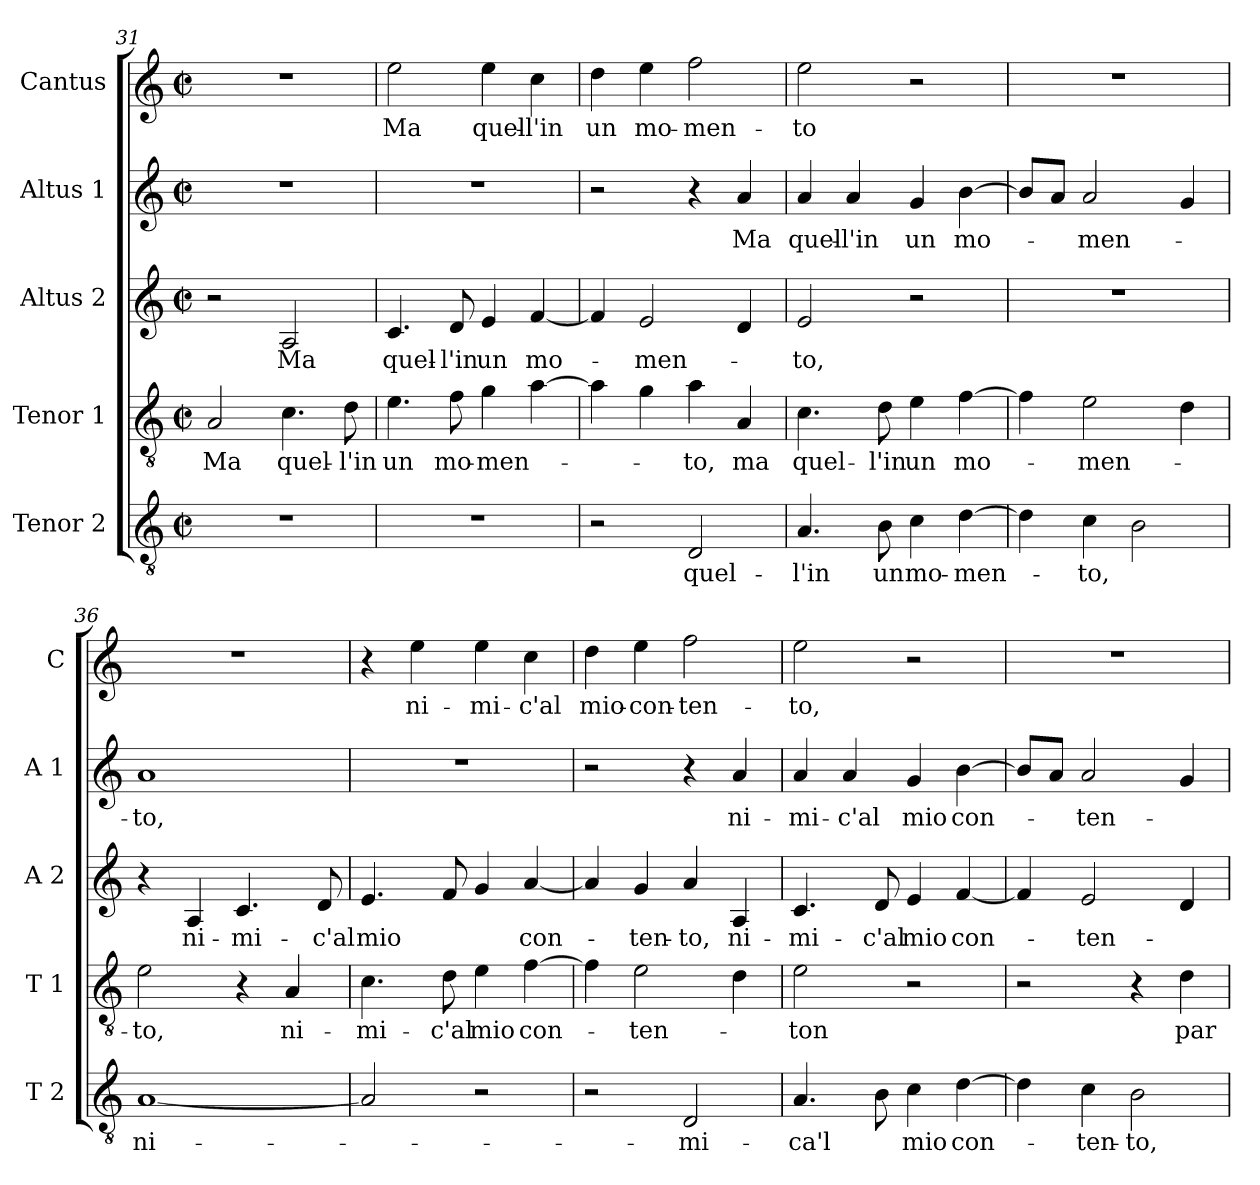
**kern	**text	**kern	**text	**kern	**text	**kern	**text	**kern	**text
*part5	*part5	*part4	*part4	*part3	*part3	*part2	*part2	*part1	*part1
*staff5	*staff5	*staff4	*staff4	*staff3	*staff3	*staff2	*staff2	*staff1	*staff1
*I"Tenor 2	*	*I"Tenor 1	*	*I"Altus 2	*	*I"Altus 1	*	*I"Cantus	*
*I'T 2	*	*I'T 1	*	*I'A 2	*	*I'A 1	*	*I'C	*
!!LO:LB:g=z
*clefGv2	*	*clefGv2	*	*clefG2	*	*clefG2	*	*clefG2	*
*k[]	*	*k[]	*	*k[]	*	*k[]	*	*k[]	*
*C:	*	*C:	*	*C:	*	*C:	*	*C:	*
*M2/2	*	*M2/2	*	*M2/2	*	*M2/2	*	*M2/2	*
*met(c|)	*	*met(c|)	*	*met(c|)	*	*met(c|)	*	*met(c|)	*
=31	=31	=31	=31	=31	=31	=31	=31	=31	=31
!	!	!	!LO:LY:b	!	!	!	!	!	!
1r	.	2A/	Ma	2r	.	1r	.	1r	.
!	!	!	!LO:LY:b	!	!LO:LY:b	!	!	!	!
.	.	4.c\	quel-	2A/	Ma	.	.	.	.
!	!	!	!LO:LY:b	!	!	!	!	!	!
.	.	8d\	-l'in	.	.	.	.	.	.
=32	=32	=32	=32	=32	=32	=32	=32	=32	=32
!	!	!	!LO:LY:b	!	!LO:LY:b	!	!	!	!LO:LY:b
1r	.	4.e\	un	4.c/	quel-	1r	.	2ee\	Ma
!	!	!	!LO:LY:b	!	!LO:LY:b	!	!	!	!
.	.	8f\	mo-	8d/	-l'in	.	.	.	.
!	!	!	!LO:LY:b	!	!LO:LY:b	!	!	!	!LO:LY:b
.	.	4g\	-men-	4e/	un	.	.	4ee\	quel-
!	!	!	!	!	!LO:LY:b	!	!	!	!LO:LY:b
.	.	[4a\	.	[4f/	mo-	.	.	4cc\	-l'in
=33	=33	=33	=33	=33	=33	=33	=33	=33	=33
!	!	!	!	!	!	!	!	!	!LO:LY:b
2r	.	4a\]	.	4f/]	.	2r	.	4dd\	un
!	!	!	!	!	!LO:LY:b	!	!	!	!LO:LY:b
.	.	4g\	.	2e/	-men-	.	.	4ee\	mo-
!	!LO:LY:b	!	!LO:LY:b	!	!	!	!	!	!LO:LY:b
2D/	quel-	4a\	-to,	.	.	4r	.	2ff\	-men-
!	!	!	!LO:LY:b	!	!	!	!LO:LY:b	!	!
.	.	4A/	ma	4d/	.	4a/	Ma	.	.
=34	=34	=34	=34	=34	=34	=34	=34	=34	=34
!	!LO:LY:b	!	!LO:LY:b	!	!LO:LY:b	!	!LO:LY:b	!	!LO:LY:b
4.A/	-l'in	4.c\	quel-	2e/	-to,	4a/	quel-	2ee\	-to
!	!	!	!	!	!	!	!LO:LY:b	!	!
.	.	.	.	.	.	4a/	-l'in	.	.
!	!LO:LY:b	!	!LO:LY:b	!	!	!	!	!	!
8B\	un	8d\	-l'in	.	.	.	.	.	.
!	!LO:LY:b	!	!LO:LY:b	!	!	!	!LO:LY:b	!	!
4c\	mo-	4e\	un	2r	.	4g/	un	2r	.
!	!LO:LY:b	!	!LO:LY:b	!	!	!	!LO:LY:b	!	!
[4d\	-men-	[4f\	mo-	.	.	[4b\	mo-	.	.
=35	=35	=35	=35	=35	=35	=35	=35	=35	=35
4d\]	.	4f\]	.	1r	.	8b/L]	.	1r	.
.	.	.	.	.	.	8a/J	.	.	.
!	!LO:LY:b	!	!LO:LY:b	!	!	!	!LO:LY:b	!	!
4c\	-to,	2e\	-men-	.	.	2a/	-men-	.	.
2B\	.	.	.	.	.	.	.	.	.
.	.	4d\	.	.	.	4g/	.	.	.
!!LO:LB:g=z
=36	=36	=36	=36	=36	=36	=36	=36	=36	=36
!	!LO:LY:b	!	!LO:LY:b	!	!	!	!LO:LY:b	!	!
[1A	ni-	2e\	-to,	4r	.	1a	-to,	1r	.
!	!	!	!	!	!LO:LY:b	!	!	!	!
.	.	.	.	4A/	ni-	.	.	.	.
!	!	!	!	!	!LO:LY:b	!	!	!	!
.	.	4r	.	4.c/	-mi-	.	.	.	.
!	!	!	!LO:LY:b	!	!	!	!	!	!
.	.	4A/	ni-	.	.	.	.	.	.
!	!	!	!	!	!LO:LY:b	!	!	!	!
.	.	.	.	8d/	-c'al	.	.	.	.
=37	=37	=37	=37	=37	=37	=37	=37	=37	=37
!	!	!	!LO:LY:b	!	!LO:LY:b	!	!	!	!
2A/]	.	4.c\	-mi-	4.e/	mio	1r	.	4r	.
!	!	!	!	!	!	!	!	!	!LO:LY:b
.	.	.	.	.	.	.	.	4ee\	ni-
!	!	!	!LO:LY:b	!	!	!	!	!	!
.	.	8d\	-c'al	8f/	.	.	.	.	.
!	!	!	!LO:LY:b	!	!	!	!	!	!LO:LY:b
2r	.	4e\	mio	4g/	.	.	.	4ee\	-mi-
!	!	!	!LO:LY:b	!	!LO:LY:b	!	!	!	!LO:LY:b
.	.	[4f\	con-	[4a/	con-	.	.	4cc\	-c'al
=38	=38	=38	=38	=38	=38	=38	=38	=38	=38
!	!	!	!	!	!	!	!	!	!LO:LY:b
2r	.	4f\]	.	4a/]	.	2r	.	4dd\	mio-
!	!	!	!LO:LY:b	!	!LO:LY:b	!	!	!	!LO:LY:b
.	.	2e\	-ten-	4g/	-ten-	.	.	4ee\	-con-
!	!LO:LY:b	!	!	!	!LO:LY:b	!	!	!	!LO:LY:b
2D/	-mi-	.	.	4a/	-to,	4r	.	2ff\	-ten-
!	!	!	!	!	!LO:LY:b	!	!LO:LY:b	!	!
.	.	4d\	.	4A/	ni-	4a/	ni-	.	.
=39	=39	=39	=39	=39	=39	=39	=39	=39	=39
!	!LO:LY:b	!	!LO:LY:b	!	!LO:LY:b	!	!LO:LY:b	!	!LO:LY:b
4.A/	-ca'l	2e\	-ton	4.c/	-mi-	4a/	-mi-	2ee\	-to,
!	!	!	!	!	!	!	!LO:LY:b	!	!
.	.	.	.	.	.	4a/	-c'al	.	.
!	!	!	!	!	!LO:LY:b	!	!	!	!
8B\	.	.	.	8d/	-c'al	.	.	.	.
!	!LO:LY:b	!	!	!	!LO:LY:b	!	!LO:LY:b	!	!
4c\	mio	2r	.	4e/	mio	4g/	mio	2r	.
!	!LO:LY:b	!	!	!	!LO:LY:b	!	!LO:LY:b	!	!
[4d\	con-	.	.	[4f/	con-	[4b\	con-	.	.
=40	=40	=40	=40	=40	=40	=40	=40	=40	=40
4d\]	.	2r	.	4f/]	.	8b/L]	.	1r	.
.	.	.	.	.	.	8a/J	.	.	.
!	!LO:LY:b	!	!	!	!LO:LY:b	!	!LO:LY:b	!	!
4c\	-ten-	.	.	2e/	-ten-	2a/	-ten-	.	.
!	!LO:LY:b	!	!	!	!	!	!	!	!
2B\	-to,	4r	.	.	.	.	.	.	.
!	!	!	!LO:LY:b	!	!	!	!	!	!
.	.	4d\	par-	4d/	.	4g/	.	.	.
=	=	=	=	=	=	=	=	=	=
*-	*-	*-	*-	*-	*-	*-	*-	*-	*-
